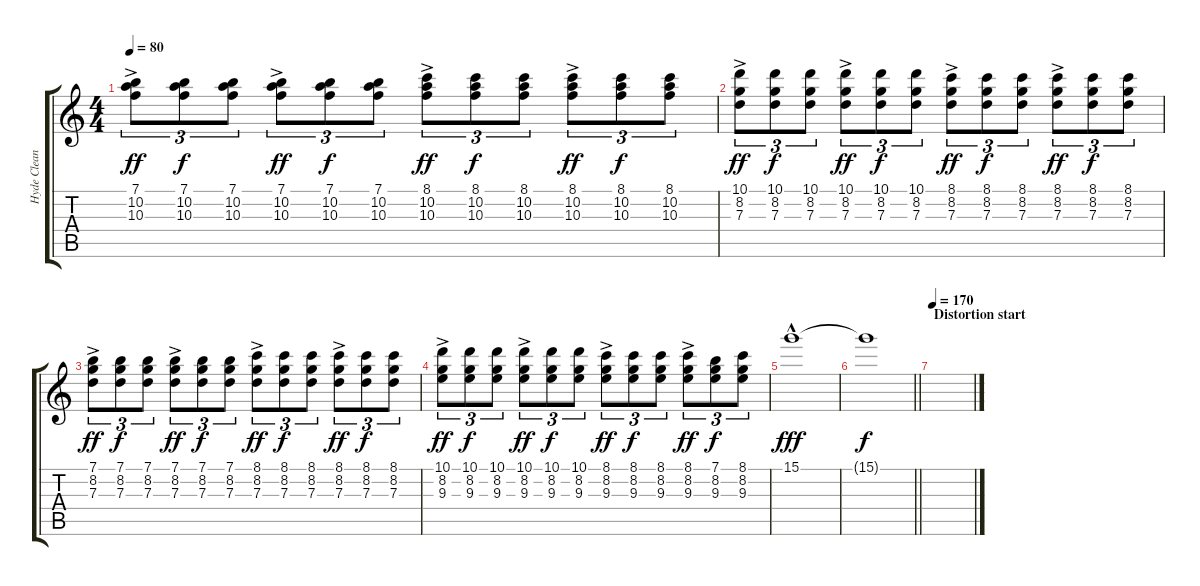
\track ("Hyde Clean" "Hyde Clean") {instrument electricguitarclean}
\staff {score tabs}
\tuning (E4 B3 G3 D3 A2 E2) {hide}
\ts (4 4)
\tempo 80
\clef g2
\ks c
(7.1{ac} 10.2{ac} 10.3{ac}).8{tu (3 2) dy ff} (7.1 10.2 10.3).8{tu (3 2) dy f} (7.1 10.2 10.3).8{tu (3 2)} (7.1{ac} 10.2{ac} 10.3{ac}).8{tu (3 2) dy ff} (7.1 10.2 10.3).8{tu (3 2) dy f} (7.1 10.2 10.3).8{tu (3 2)} (8.1{ac} 10.2{ac} 10.3{ac}).8{tu (3 2) dy ff} (8.1 10.2 10.3).8{tu (3 2) dy f} (8.1 10.2 10.3).8{tu (3 2)} (8.1{ac} 10.2{ac} 10.3{ac}).8{tu (3 2) dy ff} (8.1 10.2 10.3).8{tu (3 2) dy f} (8.1 10.2 10.3).8{tu (3 2)} |
(10.1{ac} 8.2{ac} 7.3{ac}).8{tu (3 2) dy ff} (10.1 8.2 7.3).8{tu (3 2) dy f} (10.1 8.2 7.3).8{tu (3 2)} (10.1{ac} 8.2{ac} 7.3{ac}).8{tu (3 2) dy ff} (10.1 8.2 7.3).8{tu (3 2) dy f} (10.1 8.2 7.3).8{tu (3 2)} (8.1{ac} 8.2{ac} 7.3{ac}).8{tu (3 2) dy ff} (8.1 8.2 7.3).8{tu (3 2) dy f} (8.1 8.2 7.3).8{tu (3 2)} (8.1{ac} 8.2{ac} 7.3{ac}).8{tu (3 2) dy ff} (8.1 8.2 7.3).8{tu (3 2) dy f} (8.1 8.2 7.3).8{tu (3 2)} |
(7.1{ac} 8.2{ac} 7.3{ac}).8{tu (3 2) dy ff} (7.1 8.2 7.3).8{tu (3 2) dy f} (7.1 8.2 7.3).8{tu (3 2)} (7.1{ac} 8.2{ac} 7.3{ac}).8{tu (3 2) dy ff} (7.1 8.2 7.3).8{tu (3 2) dy f} (7.1 8.2 7.3).8{tu (3 2)} (8.1{ac} 8.2{ac} 7.3{ac}).8{tu (3 2) dy ff} (8.1 8.2 7.3).8{tu (3 2) dy f} (8.1 8.2 7.3).8{tu (3 2)} (8.1{ac} 8.2{ac} 7.3{ac}).8{tu (3 2) dy ff} (8.1 8.2 7.3).8{tu (3 2) dy f} (8.1 8.2 7.3).8{tu (3 2)} |
(10.1{ac} 8.2{ac} 9.3{ac}).8{tu (3 2) dy ff} (10.1 8.2 9.3).8{tu (3 2) dy f} (10.1 8.2 9.3).8{tu (3 2)} (10.1{ac} 8.2{ac} 9.3{ac}).8{tu (3 2) dy ff} (10.1 8.2 9.3).8{tu (3 2) dy f} (10.1 8.2 9.3).8{tu (3 2)} (8.1{ac} 8.2{ac} 9.3{ac}).8{tu (3 2) dy ff} (8.1 8.2 9.3).8{tu (3 2) dy f} (8.1 8.2 9.3).8{tu (3 2)} (8.1{ac} 8.2{ac} 9.3{ac}).8{tu (3 2) dy ff} (7.1 8.2 9.3).8{tu (3 2) dy f} (8.1 8.2 9.3).8{tu (3 2)} |
15.1{hac}.1{dy fff} |
\barLineRight lightlight
15.1{t}.1{dy f} |
\section ("" "Distortion start")
\tempo 170
